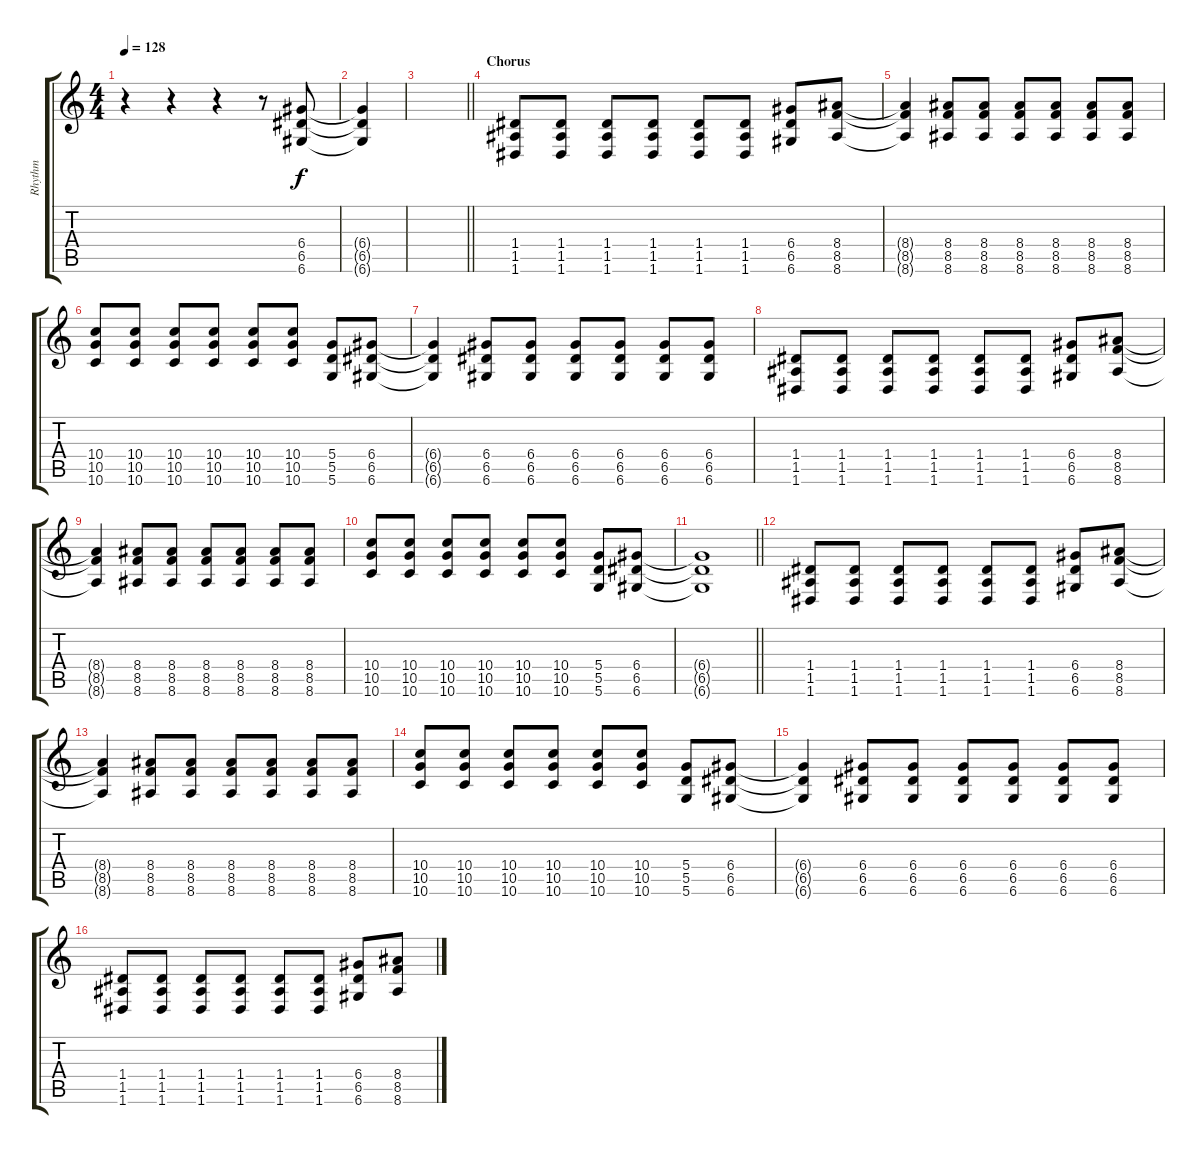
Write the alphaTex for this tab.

\track ("Rhythm" "Rhythm") {instrument overdrivenguitar}
\staff {score tabs}
\tuning (E4 B3 G3 D3 A2 D2) {hide}
\ts (4 4)
\tempo 128
\clef g2
\ks c
r.4{dy f} r.4 r.4 r.8 (6.4 6.5 6.6).8 |
(6.4{t} 6.5{t} 6.6{t}).4 |
\barLineRight lightlight
|
\section ("" "Chorus")
(1.4 1.5 1.6).8 (1.4 1.5 1.6).8 (1.4 1.5 1.6).8 (1.4 1.5 1.6).8 (1.4 1.5 1.6).8 (1.4 1.5 1.6).8 (6.4 6.5 6.6).8 (8.4 8.5 8.6).8 |
(8.4{t} 8.5{t} 8.6{t}).4 (8.4 8.5 8.6).8 (8.4 8.5 8.6).8 (8.4 8.5 8.6).8 (8.4 8.5 8.6).8 (8.4 8.5 8.6).8 (8.4 8.5 8.6).8 |
(10.4 10.5 10.6).8 (10.4 10.5 10.6).8 (10.4 10.5 10.6).8 (10.4 10.5 10.6).8 (10.4 10.5 10.6).8 (10.4 10.5 10.6).8 (5.4 5.5 5.6).8 (6.4 6.5 6.6).8 |
(6.4{t} 6.5{t} 6.6{t}).4 (6.4 6.5 6.6).8 (6.4 6.5 6.6).8 (6.4 6.5 6.6).8 (6.4 6.5 6.6).8 (6.4 6.5 6.6).8 (6.4 6.5 6.6).8 |
(1.4 1.5 1.6).8 (1.4 1.5 1.6).8 (1.4 1.5 1.6).8 (1.4 1.5 1.6).8 (1.4 1.5 1.6).8 (1.4 1.5 1.6).8 (6.4 6.5 6.6).8 (8.4 8.5 8.6).8 |
(8.4{t} 8.5{t} 8.6{t}).4 (8.4 8.5 8.6).8 (8.4 8.5 8.6).8 (8.4 8.5 8.6).8 (8.4 8.5 8.6).8 (8.4 8.5 8.6).8 (8.4 8.5 8.6).8 |
(10.4 10.5 10.6).8 (10.4 10.5 10.6).8 (10.4 10.5 10.6).8 (10.4 10.5 10.6).8 (10.4 10.5 10.6).8 (10.4 10.5 10.6).8 (5.4 5.5 5.6).8 (6.4 6.5 6.6).8 |
\barLineRight lightlight
(6.4{t} 6.5{t} 6.6{t}).1 |
(1.4 1.5 1.6).8 (1.4 1.5 1.6).8 (1.4 1.5 1.6).8 (1.4 1.5 1.6).8 (1.4 1.5 1.6).8 (1.4 1.5 1.6).8 (6.4 6.5 6.6).8 (8.4 8.5 8.6).8 |
(8.4{t} 8.5{t} 8.6{t}).4 (8.4 8.5 8.6).8 (8.4 8.5 8.6).8 (8.4 8.5 8.6).8 (8.4 8.5 8.6).8 (8.4 8.5 8.6).8 (8.4 8.5 8.6).8 |
(10.4 10.5 10.6).8 (10.4 10.5 10.6).8 (10.4 10.5 10.6).8 (10.4 10.5 10.6).8 (10.4 10.5 10.6).8 (10.4 10.5 10.6).8 (5.4 5.5 5.6).8 (6.4 6.5 6.6).8 |
(6.4{t} 6.5{t} 6.6{t}).4 (6.4 6.5 6.6).8 (6.4 6.5 6.6).8 (6.4 6.5 6.6).8 (6.4 6.5 6.6).8 (6.4 6.5 6.6).8 (6.4 6.5 6.6).8 |
(1.4 1.5 1.6).8 (1.4 1.5 1.6).8 (1.4 1.5 1.6).8 (1.4 1.5 1.6).8 (1.4 1.5 1.6).8 (1.4 1.5 1.6).8 (6.4 6.5 6.6).8 (8.4 8.5 8.6).8
